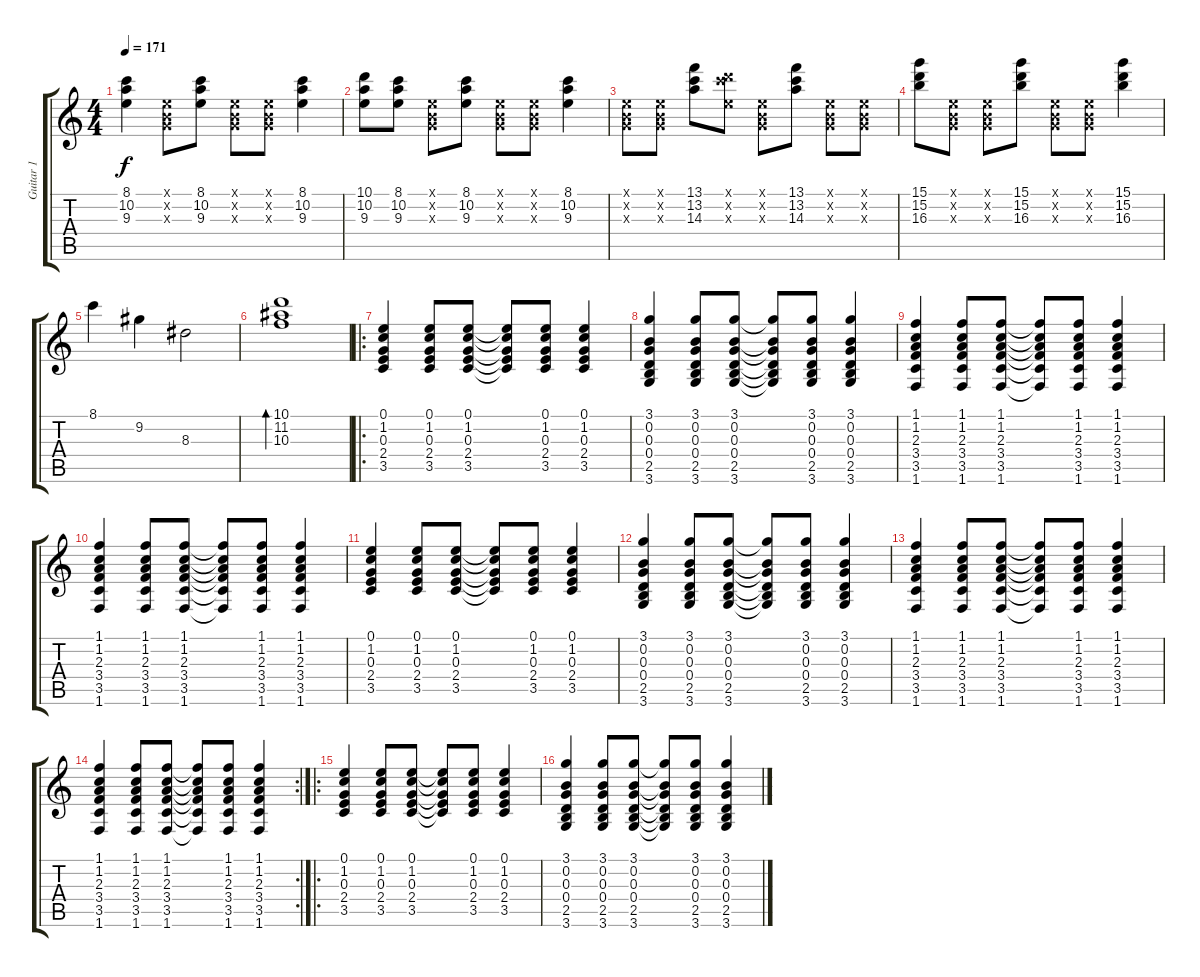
\track ("Guitar 1" "Guitar 1") {instrument electricguitarclean}
\staff {score tabs}
\tuning (E4 B3 G3 D3 A2 E2) {hide}
\ts (4 4)
\tempo 171
\clef g2
\ks c
(8.1 10.2 9.3).4{dy f} (0.1{x} 0.2{x} 0.3{x}).8 (8.1 10.2 9.3).8 (0.1{x} 0.2{x} 0.3{x}).8 (0.1{x} 0.2{x} 0.3{x}).8 (8.1 10.2 9.3).4 |
(10.1 10.2 9.3).8 (8.1 10.2 9.3).8 (0.1{x} 0.2{x} 0.3{x}).8 (8.1 10.2 9.3).8 (0.1{x} 0.2{x} 0.3{x}).8 (0.1{x} 0.2{x} 0.3{x}).8 (8.1 10.2 9.3).4 |
(0.1{x} 0.2{x} 0.3{x}).8 (0.1{x} 0.2{x} 0.3{x}).8 (13.1 13.2 14.3).8 (0.1{x} 15.2{x} 17.3{x}).8 (0.1{x} 0.2{x} 0.3{x}).8 (13.1 13.2 14.3).8 (0.1{x} 0.2{x} 0.3{x}).8 (0.1{x} 0.2{x} 0.3{x}).8 |
(15.1 15.2 16.3).8 (0.1{x} 0.2{x} 0.3{x}).8 (0.1{x} 0.2{x} 0.3{x}).8 (15.1 15.2 16.3).8 (0.1{x} 0.2{x} 0.3{x}).8 (0.1{x} 0.2{x} 0.3{x}).8 (15.1 15.2 16.3).4 |
8.1.4 9.2.4 8.3.2 |
(10.1 11.2 10.3).1{bd 240} |
\ro
(0.1 1.2 0.3 2.4 3.5).4 (0.1 1.2 0.3 2.4 3.5).8 (0.1 1.2 0.3 2.4 3.5).8 (0.1{t} 1.2{t} 0.3{t} 2.4{t} 3.5{t}).8 (0.1 1.2 0.3 2.4 3.5).8 (0.1 1.2 0.3 2.4 3.5).4 |
(3.1 0.2 0.3 0.4 2.5 3.6).4 (3.1 0.2 0.3 0.4 2.5 3.6).8 (3.1 0.2 0.3 0.4 2.5 3.6).8 (3.1{t} 0.2{t} 0.3{t} 0.4{t} 2.5{t} 3.6{t}).8 (3.1 0.2 0.3 0.4 2.5 3.6).8 (3.1 0.2 0.3 0.4 2.5 3.6).4 |
(1.1 1.2 2.3 3.4 3.5 1.6).4 (1.1 1.2 2.3 3.4 3.5 1.6).8 (1.1 1.2 2.3 3.4 3.5 1.6).8 (1.1{t} 1.2{t} 2.3{t} 3.4{t} 3.5{t} 1.6{t}).8 (1.1 1.2 2.3 3.4 3.5 1.6).8 (1.1 1.2 2.3 3.4 3.5 1.6).4 |
(1.1 1.2 2.3 3.4 3.5 1.6).4 (1.1 1.2 2.3 3.4 3.5 1.6).8 (1.1 1.2 2.3 3.4 3.5 1.6).8 (1.1{t} 1.2{t} 2.3{t} 3.4{t} 3.5{t} 1.6{t}).8 (1.1 1.2 2.3 3.4 3.5 1.6).8 (1.1 1.2 2.3 3.4 3.5 1.6).4 |
(0.1 1.2 0.3 2.4 3.5).4 (0.1 1.2 0.3 2.4 3.5).8 (0.1 1.2 0.3 2.4 3.5).8 (0.1{t} 1.2{t} 0.3{t} 2.4{t} 3.5{t}).8 (0.1 1.2 0.3 2.4 3.5).8 (0.1 1.2 0.3 2.4 3.5).4 |
(3.1 0.2 0.3 0.4 2.5 3.6).4 (3.1 0.2 0.3 0.4 2.5 3.6).8 (3.1 0.2 0.3 0.4 2.5 3.6).8 (3.1{t} 0.2{t} 0.3{t} 0.4{t} 2.5{t} 3.6{t}).8 (3.1 0.2 0.3 0.4 2.5 3.6).8 (3.1 0.2 0.3 0.4 2.5 3.6).4 |
(1.1 1.2 2.3 3.4 3.5 1.6).4 (1.1 1.2 2.3 3.4 3.5 1.6).8 (1.1 1.2 2.3 3.4 3.5 1.6).8 (1.1{t} 1.2{t} 2.3{t} 3.4{t} 3.5{t} 1.6{t}).8 (1.1 1.2 2.3 3.4 3.5 1.6).8 (1.1 1.2 2.3 3.4 3.5 1.6).4 |
\rc 2
(1.1 1.2 2.3 3.4 3.5 1.6).4 (1.1 1.2 2.3 3.4 3.5 1.6).8 (1.1 1.2 2.3 3.4 3.5 1.6).8 (1.1{t} 1.2{t} 2.3{t} 3.4{t} 3.5{t} 1.6{t}).8 (1.1 1.2 2.3 3.4 3.5 1.6).8 (1.1 1.2 2.3 3.4 3.5 1.6).4 |
\ro
(0.1 1.2 0.3 2.4 3.5).4 (0.1 1.2 0.3 2.4 3.5).8 (0.1 1.2 0.3 2.4 3.5).8 (0.1{t} 1.2{t} 0.3{t} 2.4{t} 3.5{t}).8 (0.1 1.2 0.3 2.4 3.5).8 (0.1 1.2 0.3 2.4 3.5).4 |
(3.1 0.2 0.3 0.4 2.5 3.6).4 (3.1 0.2 0.3 0.4 2.5 3.6).8 (3.1 0.2 0.3 0.4 2.5 3.6).8 (3.1{t} 0.2{t} 0.3{t} 0.4{t} 2.5{t} 3.6{t}).8 (3.1 0.2 0.3 0.4 2.5 3.6).8 (3.1 0.2 0.3 0.4 2.5 3.6).4
